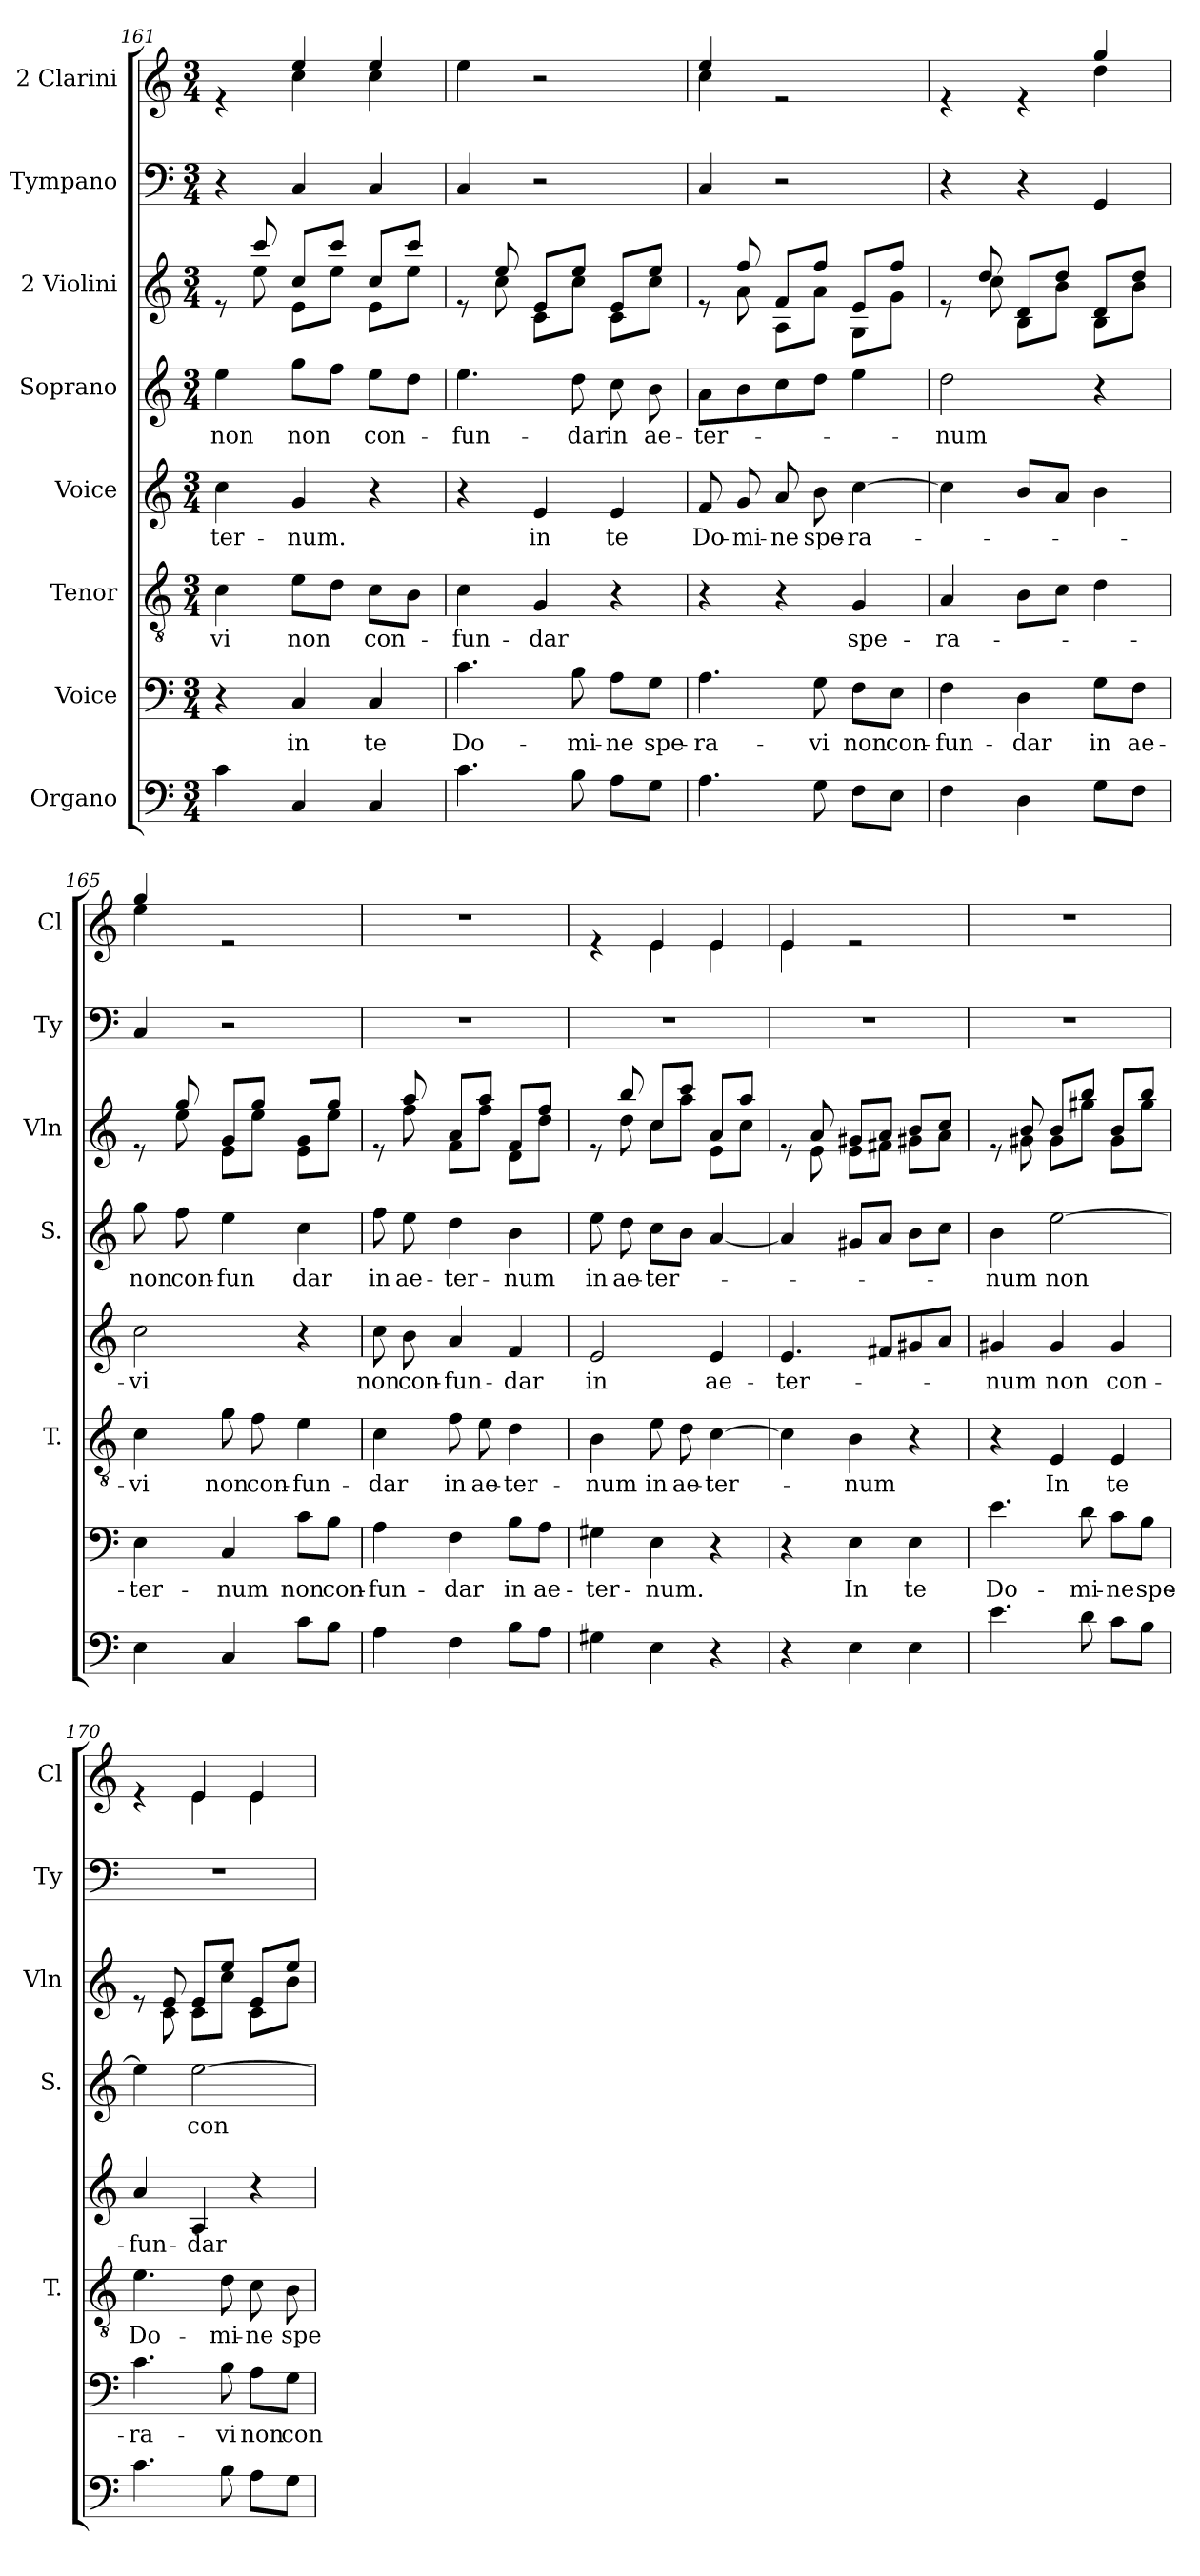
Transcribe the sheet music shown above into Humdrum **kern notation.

**kern	**kern	**text	**kern	**text	**kern	**text	**kern	**text	**kern	**kern	**kern
*part8	*part7	*part7	*part6	*part6	*part5	*part5	*part4	*part4	*part3	*part2	*part1
*staff8	*staff7	*staff7	*staff6	*staff6	*staff5	*staff5	*staff4	*staff4	*staff3	*staff2	*staff1
*I"Organo	*I"Voice	*	*I"Tenor	*	*I"Voice	*	*I"Soprano	*	*I"2 Violini	*I"Tympano	*I"2 Clarini
*	*	*	*I'T.	*	*	*	*I'S.	*	*I'Vln	*I'Ty	*I'Cl
*clefF4	*clefF4	*	*clefGv2	*	*clefG2	*	*clefG2	*	*clefG2	*clefF4	*clefG2
*k[]	*k[]	*	*k[]	*	*k[]	*	*k[]	*	*k[]	*k[]	*k[]
*M3/4	*M3/4	*	*M3/4	*	*M3/4	*	*M3/4	*	*M3/4	*M3/4	*M3/4
=161	=161	=161	=161	=161	=161	=161	=161	=161	=161	=161	=161
!	!	!	!	!LO:LY:b	!	!LO:LY:b	!	!LO:LY:b	!	!	!
*	*	*	*	*	*	*	*	*	*^	*	*^
4c\	4r	.	4c\	-vi	4cc\	-ter-	4ee\	non	8re	8ryy	4r	4re	4ryy
.	.	.	.	.	.	.	.	.	8ccc/	8ee\	.	.	.
!	!	!LO:LY:b	!	!LO:LY:b	!	!LO:LY:b	!	!LO:LY:b	!	!	!	!	!
4C/	4C/	in	8e\L	non	4g/	-num.	8gg\L	non	8cc/L	8e\L	4C/	4ee/	4cc\
.	.	.	8d\J	.	.	.	8ff\J	.	8ccc/J	8ee\J	.	.	.
!	!	!LO:LY:b	!	!LO:LY:b	!	!	!	!LO:LY:b	!	!	!	!	!
4C/	4C/	te	8c\L	con-	4r	.	8ee\L	con-	8cc/L	8e\L	4C/	4ee/	4cc\
.	.	.	8B\J	.	.	.	8dd\J	.	8ccc/J	8ee\J	.	.	.
*	*	*	*	*	*	*	*	*	*	*	*	*v	*v
!!LO:PB:g=z
=162	=162	=162	=162	=162	=162	=162	=162	=162	=162	=162	=162	=162
!	!	!LO:LY:b	!	!LO:LY:b	!	!	!	!LO:LY:b	!	!	!	!
4.c\	4.c\	Do-	4c\	-fun-	4r	.	4.ee\	-fun-	8re	8ryy	4C/	4ee\
.	.	.	.	.	.	.	.	.	8ee/	8cc\	.	.
!	!	!	!	!LO:LY:b	!	!LO:LY:b	!	!	!	!	!	!
.	.	.	4G/	-dar	4e/	in	.	.	8e/L	8c\L	2r	2r
!	!	!LO:LY:b	!	!	!	!	!	!LO:LY:b	!	!	!	!
8B\	8B\	-mi-	.	.	.	.	8dd\	-dar	8ee/J	8cc\J	.	.
!	!	!LO:LY:b	!	!	!	!LO:LY:b	!	!LO:LY:b	!	!	!	!
8A\L	8A\L	-ne	4r	.	4e/	te	8cc\	in	8e/L	8c\L	.	.
!	!	!LO:LY:b	!	!	!	!	!	!LO:LY:b	!	!	!	!
8G\J	8G\J	spe-	.	.	.	.	8b\	ae-	8ee/J	8cc\J	.	.
=163	=163	=163	=163	=163	=163	=163	=163	=163	=163	=163	=163	=163
!	!	!LO:LY:b	!	!	!	!LO:LY:b	!	!LO:LY:b	!	!	!	!
*	*	*	*	*	*	*	*	*	*	*	*	*^
4.A\	4.A\	-ra-	4r	.	8f/	Do-	8a\L	-ter-	8re	8ryy	4C/	4ee/	4cc\
!	!	!	!	!	!	!LO:LY:b	!	!	!	!	!	!	!
.	.	.	.	.	8g/	-mi-	8b\	.	8ff/	8a\	.	.	.
!	!	!	!	!	!	!LO:LY:b	!	!	!	!	!	!	!
.	.	.	4r	.	8a/	-ne	8cc\	.	8f/L	8A\L	2r	2re	2ryy
!	!	!LO:LY:b	!	!	!	!LO:LY:b	!	!	!	!	!	!	!
8G\	8G\	-vi	.	.	8b\	spe-	8dd\J	.	8ff/J	8a\J	.	.	.
!	!	!LO:LY:b	!	!LO:LY:b	!	!LO:LY:b	!	!	!	!	!	!	!
8F\L	8F\L	non	4G/	spe-	[4cc\	-ra-	4ee\	.	8e/L	8G\L	.	.	.
!	!	!LO:LY:b	!	!	!	!	!	!	!	!	!	!	!
8E\J	8E\J	con-	.	.	.	.	.	.	8ff/J	8g\J	.	.	.
=164	=164	=164	=164	=164	=164	=164	=164	=164	=164	=164	=164	=164	=164
!	!	!LO:LY:b	!	!LO:LY:b	!	!	!	!LO:LY:b	!	!	!	!	!
4F\	4F\	-fun-	4A/	-ra-	4cc\]	.	2dd\	-num	8re	8ryy	4r	4re	2ryy
.	.	.	.	.	.	.	.	.	8dd/	8cc\	.	.	.
!	!	!LO:LY:b	!	!	!	!	!	!	!	!	!	!	!
4D\	4D\	-dar	8B\L	.	8b/L	.	.	.	8d/L	8B\L	4r	4re	.
.	.	.	8c\J	.	8a/J	.	.	.	8dd/J	8b\J	.	.	.
!	!	!LO:LY:b	!	!	!	!	!	!	!	!	!	!	!
8G\L	8G\L	in	4d\	.	4b\	.	4r	.	8d/L	8B\L	4GG/	4gg/	4dd\
!	!	!LO:LY:b	!	!	!	!	!	!	!	!	!	!	!
8F\J	8F\J	ae-	.	.	.	.	.	.	8dd/J	8b\J	.	.	.
=165	=165	=165	=165	=165	=165	=165	=165	=165	=165	=165	=165	=165	=165
!	!	!LO:LY:b	!	!LO:LY:b	!	!LO:LY:b	!	!LO:LY:b	!	!	!	!	!
4E\	4E\	-ter-	4c\	-vi	2cc\	-vi	8gg\	non	8re	8ryy	4C/	4gg/	4ee\
!	!	!	!	!	!	!	!	!LO:LY:b	!	!	!	!	!
.	.	.	.	.	.	.	8ff\	con-	8gg/	8ee\	.	.	.
!	!	!LO:LY:b	!	!LO:LY:b	!	!	!	!LO:LY:b	!	!	!	!	!
4C/	4C/	-num	8g\	non	.	.	4ee\	-fun	8g/L	8e\L	2r	2re	2ryy
!	!	!	!	!LO:LY:b	!	!	!	!	!	!	!	!	!
.	.	.	8f\	con-	.	.	.	.	8gg/J	8ee\J	.	.	.
!	!	!LO:LY:b	!	!LO:LY:b	!	!	!	!LO:LY:b	!	!	!	!	!
8c\L	8c\L	non	4e\	-fun-	4r	.	4cc\	dar	8g/L	8e\L	.	.	.
!	!	!LO:LY:b	!	!	!	!	!	!	!	!	!	!	!
8B\J	8B\J	con-	.	.	.	.	.	.	8gg/J	8ee\J	.	.	.
*	*	*	*	*	*	*	*	*	*	*	*	*v	*v
!!LO:PB:g=z
=166	=166	=166	=166	=166	=166	=166	=166	=166	=166	=166	=166	=166
!	!	!LO:LY:b	!	!LO:LY:b	!	!LO:LY:b	!	!LO:LY:b	!	!	!	!
4A\	4A\	-fun-	4c\	-dar	8cc\	non	8ff\	in	8re	8ryy	2.r	2.r
!	!	!	!	!	!	!LO:LY:b	!	!LO:LY:b	!	!	!	!
.	.	.	.	.	8b\	con-	8ee\	ae-	8aa/	8ff\	.	.
!	!	!LO:LY:b	!	!LO:LY:b	!	!LO:LY:b	!	!LO:LY:b	!	!	!	!
4F\	4F\	-dar	8f\	in	4a/	-fun-	4dd\	-ter-	8a/L	8f\L	.	.
!	!	!	!	!LO:LY:b	!	!	!	!	!	!	!	!
.	.	.	8e\	ae-	.	.	.	.	8aa/J	8ff\J	.	.
!	!	!LO:LY:b	!	!LO:LY:b	!	!LO:LY:b	!	!LO:LY:b	!	!	!	!
8B\L	8B\L	in	4d\	-ter-	4f/	-dar	4b\	-num	8f/L	8d\L	.	.
!	!	!LO:LY:b	!	!	!	!	!	!	!	!	!	!
8A\J	8A\J	ae-	.	.	.	.	.	.	8ff/J	8dd\J	.	.
=167	=167	=167	=167	=167	=167	=167	=167	=167	=167	=167	=167	=167
!	!	!LO:LY:b	!	!LO:LY:b	!	!LO:LY:b	!	!LO:LY:b	!	!	!	!
*	*	*	*	*	*	*	*	*	*	*	*	*^
4G#X\	4G#X\	-ter-	4B\	-num	2e/	in	8ee\	in	8re	8ryy	2.r	4re	4ryy
!	!	!	!	!	!	!	!	!LO:LY:b	!	!	!	!	!
.	.	.	.	.	.	.	8dd\	ae-	8bb/	8dd\	.	.	.
!	!	!LO:LY:b	!	!LO:LY:b	!	!	!	!LO:LY:b	!	!	!	!	!
4E\	4E\	-num.	8e\	in	.	.	8cc\L	-ter-	8cc/L	8cc\L	.	4e/	4e\
!	!	!	!	!LO:LY:b	!	!	!	!	!	!	!	!	!
.	.	.	8d\	ae-	.	.	8b\J	.	8ccc/J	8aa\J	.	.	.
!	!	!	!	!LO:LY:b	!	!LO:LY:b	!	!	!	!	!	!	!
4r	4r	.	[4c\	-ter-	4e/	ae-	[4a/	.	8a/L	8e\L	.	4e/	4e\
.	.	.	.	.	.	.	.	.	8aa/J	8cc\J	.	.	.
=168	=168	=168	=168	=168	=168	=168	=168	=168	=168	=168	=168	=168	=168
!	!	!	!	!	!	!LO:LY:b	!	!	!	!	!	!	!
4r	4r	.	4c\]	.	4.e/	-ter-	4a/]	.	8re	8ryy	2.r	4e/	4e\
.	.	.	.	.	.	.	.	.	8a/	8e\	.	.	.
!	!	!LO:LY:b	!	!LO:LY:b	!	!	!	!	!	!	!	!	!
4E\	4E\	In	4B\	-num	.	.	8g#X/L	.	8g#X/L	8e\L	.	2re	2ryy
.	.	.	.	.	8f#X/L	.	8a/J	.	8a/J	8f#X\J	.	.	.
!	!	!LO:LY:b	!	!	!	!	!	!	!	!	!	!	!
4E\	4E\	te	4r	.	8g#X/	.	8b\L	.	8b/L	8g#X\L	.	.	.
.	.	.	.	.	8a/J	.	8cc\J	.	8cc/J	8a\J	.	.	.
*	*	*	*	*	*	*	*	*	*	*	*	*v	*v
=169	=169	=169	=169	=169	=169	=169	=169	=169	=169	=169	=169	=169
!	!	!LO:LY:b	!	!	!	!LO:LY:b	!	!LO:LY:b	!	!	!	!
4.e\	4.e\	Do-	4r	.	4g#X/	-num	4b\	-num	8re	8ryy	2.r	2.r
.	.	.	.	.	.	.	.	.	8b/	8g#X\	.	.
!	!	!	!	!LO:LY:b	!	!LO:LY:b	!	!LO:LY:b	!	!	!	!
.	.	.	4E/	In	4g#/	non	[2ee\	non	8b/L	8g#\L	.	.
!	!	!LO:LY:b	!	!	!	!	!	!	!	!	!	!
8d\	8d\	-mi-	.	.	.	.	.	.	8bb/J	8gg#X\J	.	.
!	!	!LO:LY:b	!	!LO:LY:b	!	!LO:LY:b	!	!	!	!	!	!
8c\L	8c\L	-ne	4E/	te	4g#/	con-	.	.	8b/L	8g#\L	.	.
!	!	!LO:LY:b	!	!	!	!	!	!	!	!	!	!
8B\J	8B\J	spe-	.	.	.	.	.	.	8bb/J	8gg#\J	.	.
!!LO:PB:g=z
=170	=170	=170	=170	=170	=170	=170	=170	=170	=170	=170	=170	=170
!	!	!LO:LY:b	!	!LO:LY:b	!	!LO:LY:b	!	!	!	!	!	!
*	*	*	*	*	*	*	*	*	*	*	*	*^
4.c\	4.c\	-ra-	4.e\	Do-	4a/	-fun-	4ee\]	.	8re	8ryy	2.r	4re	4ryy
.	.	.	.	.	.	.	.	.	8e/	8c\	.	.	.
!	!	!	!	!	!	!LO:LY:b	!	!LO:LY:b	!	!	!	!	!
.	.	.	.	.	4A/	-dar	[2ee\	con-	8e/L	8c\L	.	4e/	4e\
!	!	!LO:LY:b	!	!LO:LY:b	!	!	!	!	!	!	!	!	!
8B\	8B\	-vi	8d\	-mi-	.	.	.	.	8ee/J	8cc\J	.	.	.
!	!	!LO:LY:b	!	!LO:LY:b	!	!	!	!	!	!	!	!	!
8A\L	8A\L	non	8c\	-ne	4r	.	.	.	8e/L	8c\L	.	4e/	4e\
!	!	!LO:LY:b	!	!LO:LY:b	!	!	!	!	!	!	!	!	!
8G\J	8G\J	con-	8B\	spe-	.	.	.	.	8ee/J	8b\J	.	.	.
*	*	*	*	*	*	*	*	*	*v	*v	*	*v	*v
=	=	=	=	=	=	=	=	=	=	=	=
*-	*-	*-	*-	*-	*-	*-	*-	*-	*-	*-	*-
